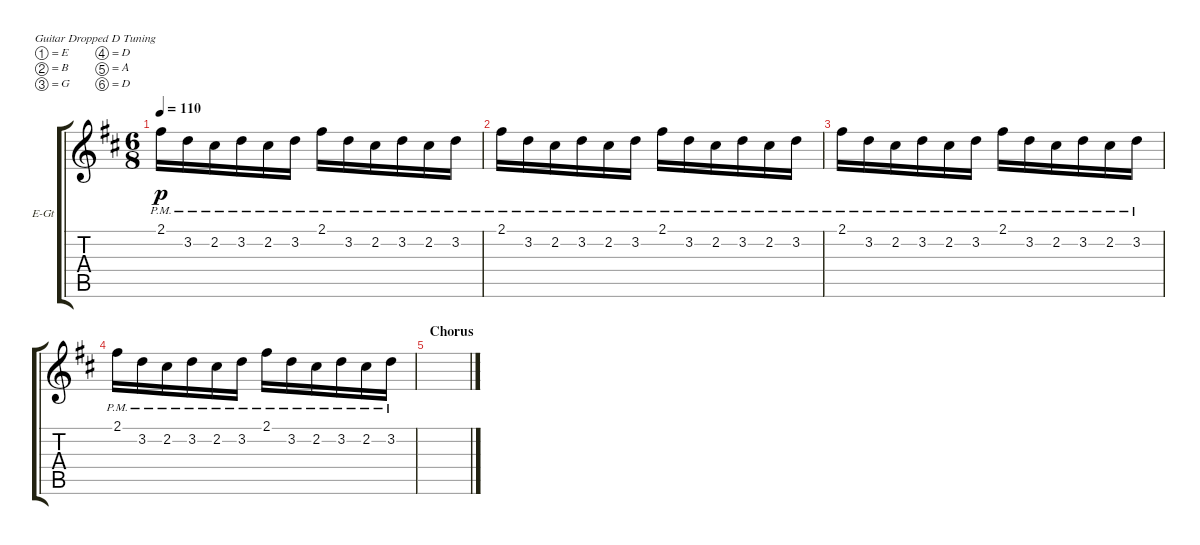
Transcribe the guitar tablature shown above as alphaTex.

\defaultSystemsLayout 4
\bracketExtendMode groupsimilarinstruments
\firstSystemTrackNameOrientation horizontal
\otherSystemsTrackNameOrientation horizontal
\track ("Electric Guitar" "E-Gt") {instrument overdrivenguitar}
\staff {score tabs}
\tuning (E4 B3 G3 D3 A2 D2)
\ts (6 8)
\tempo 110
\clef g2
\ks d
2.1{pm}.16{dy p} 3.2{pm}.16 2.2{pm}.16 3.2{pm}.16 2.2{pm}.16 3.2{pm}.16 2.1{pm}.16 3.2{pm}.16 2.2{pm}.16 3.2{pm}.16 2.2{pm}.16 3.2{pm}.16 |
2.1{pm}.16 3.2{pm}.16 2.2{pm}.16 3.2{pm}.16 2.2{pm}.16 3.2{pm}.16 2.1{pm}.16 3.2{pm}.16 2.2{pm}.16 3.2{pm}.16 2.2{pm}.16 3.2{pm}.16 |
2.1{pm}.16 3.2{pm}.16 2.2{pm}.16 3.2{pm}.16 2.2{pm}.16 3.2{pm}.16 2.1{pm}.16 3.2{pm}.16 2.2{pm}.16 3.2{pm}.16 2.2{pm}.16 3.2{pm}.16 |
2.1{pm}.16 3.2{pm}.16 2.2{pm}.16 3.2{pm}.16 2.2{pm}.16 3.2{pm}.16 2.1{pm}.16 3.2{pm}.16 2.2{pm}.16 3.2{pm}.16 2.2{pm}.16 3.2{pm}.16 |
\section ("" "Chorus")
